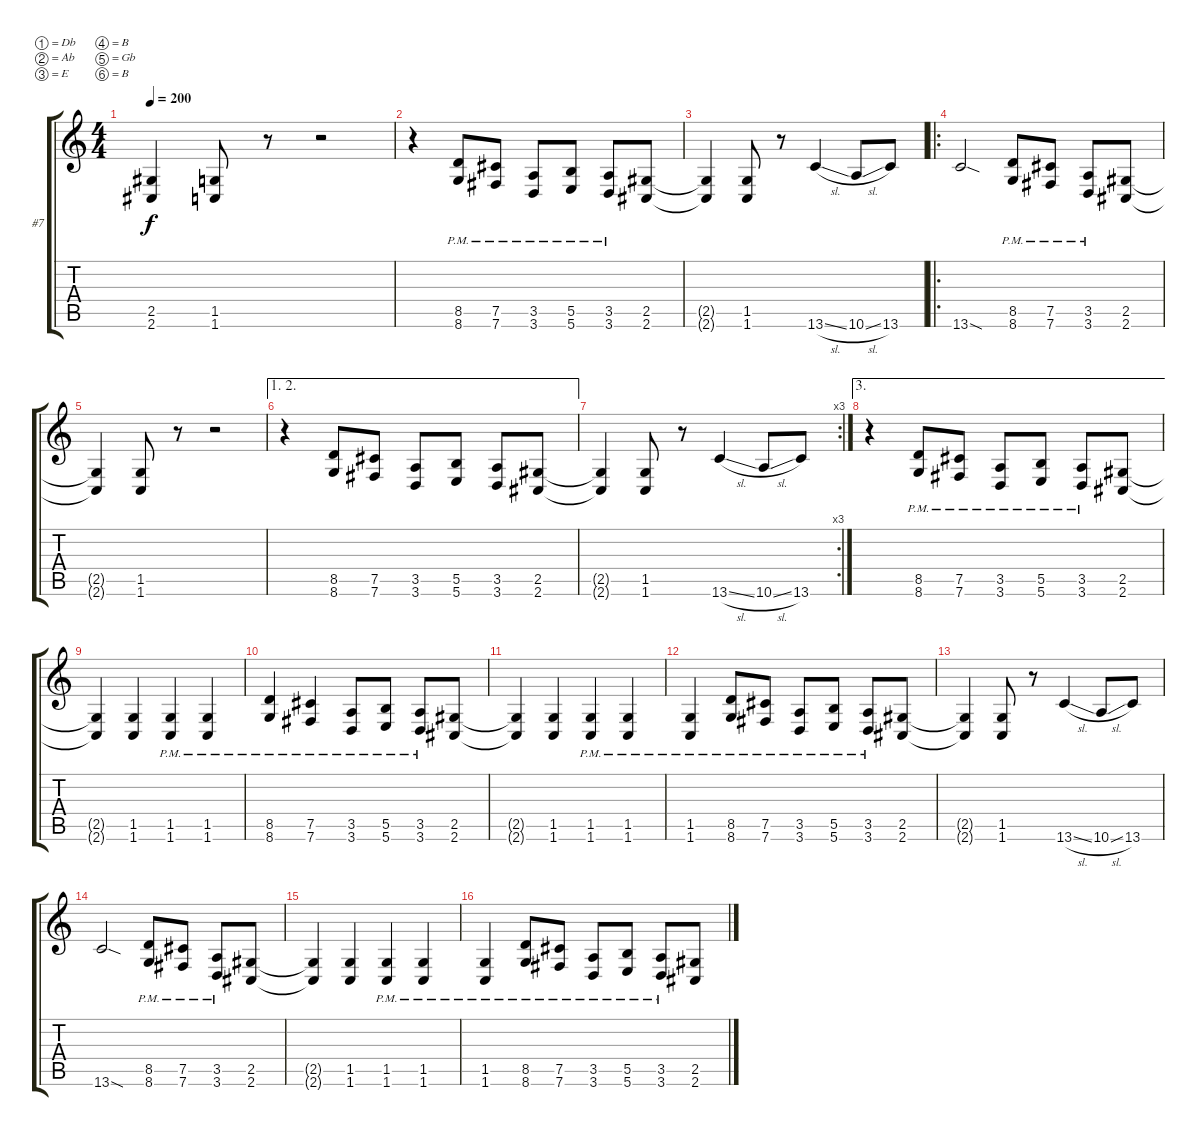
\bracketExtendMode groupsimilarinstruments
\firstSystemTrackNameOrientation horizontal
\otherSystemsTrackNameOrientation horizontal
\track ("Mick Thomson" "#7") {instrument distortionguitar}
\staff {score tabs}
\tuning (Db4 Ab3 E3 B2 Gb2 B1)
\ts (4 4)
\tempo 200
\clef g2
\ks c
(2.5{t} 2.6{t}).4{dy f} (1.5 1.6).8 r.8 r.2 |
r.4 (8.5{pm} 8.6{pm}).8 (7.5{pm} 7.6{pm}).8 (3.5{pm} 3.6{pm}).8 (5.5{pm} 5.6{pm}).8 (3.5{pm} 3.6{pm}).8 (2.5 2.6).8 |
(2.5{t} 2.6{t}).4 (1.5 1.6).8 r.8 13.6{sl}.4 10.6{sl}.8 13.6.8 |
\ro
13.6{sod}.2 (8.5{pm} 8.6{pm}).8 (7.5{pm} 7.6{pm}).8 (3.5{pm} 3.6{pm}).8 (2.5 2.6).8 |
(2.5{t} 2.6{t}).4 (1.5 1.6).8 r.8 r.2 |
\ae (1 2)
r.4 (8.5 8.6).8 (7.5 7.6).8 (3.5 3.6).8 (5.5 5.6).8 (3.5 3.6).8 (2.5 2.6).8 |
\rc 3
(2.5{t} 2.6{t}).4 (1.5 1.6).8 r.8 13.6{sl}.4 10.6{sl}.8 13.6.8 |
\ae 3
r.4 (8.5{pm} 8.6{pm}).8 (7.5{pm} 7.6{pm}).8 (3.5{pm} 3.6{pm}).8 (5.5{pm} 5.6{pm}).8 (3.5{pm} 3.6{pm}).8 (2.5 2.6).8 |
(2.5{t} 2.6{t}).4 (1.5 1.6).4 (1.5{pm} 1.6{pm}).4 (1.5{pm} 1.6{pm}).4 |
(8.5{pm} 8.6{pm}).4 (7.5{pm} 7.6{pm}).4 (3.5{pm} 3.6{pm}).8 (5.5{pm} 5.6{pm}).8 (3.5{pm} 3.6{pm}).8 (2.5 2.6).8 |
(2.5{t} 2.6{t}).4 (1.5 1.6).4 (1.5{pm} 1.6{pm}).4 (1.5{pm} 1.6{pm}).4 |
(1.5{pm} 1.6{pm}).4 (8.5{pm} 8.6{pm}).8 (7.5{pm} 7.6{pm}).8 (3.5{pm} 3.6{pm}).8 (5.5{pm} 5.6{pm}).8 (3.5{pm} 3.6{pm}).8 (2.5 2.6).8 |
(2.5{t} 2.6{t}).4 (1.5 1.6).8 r.8 13.6{sl}.4 10.6{sl}.8 13.6.8 |
13.6{sod}.2 (8.5{pm} 8.6{pm}).8 (7.5{pm} 7.6{pm}).8 (3.5{pm} 3.6{pm}).8 (2.5 2.6).8 |
(2.5{t} 2.6{t}).4 (1.5 1.6).4 (1.5{pm} 1.6{pm}).4 (1.5{pm} 1.6{pm}).4 |
(1.5{pm} 1.6{pm}).4 (8.5{pm} 8.6{pm}).8 (7.5{pm} 7.6{pm}).8 (3.5{pm} 3.6{pm}).8 (5.5{pm} 5.6{pm}).8 (3.5{pm} 3.6{pm}).8 (2.5 2.6).8
